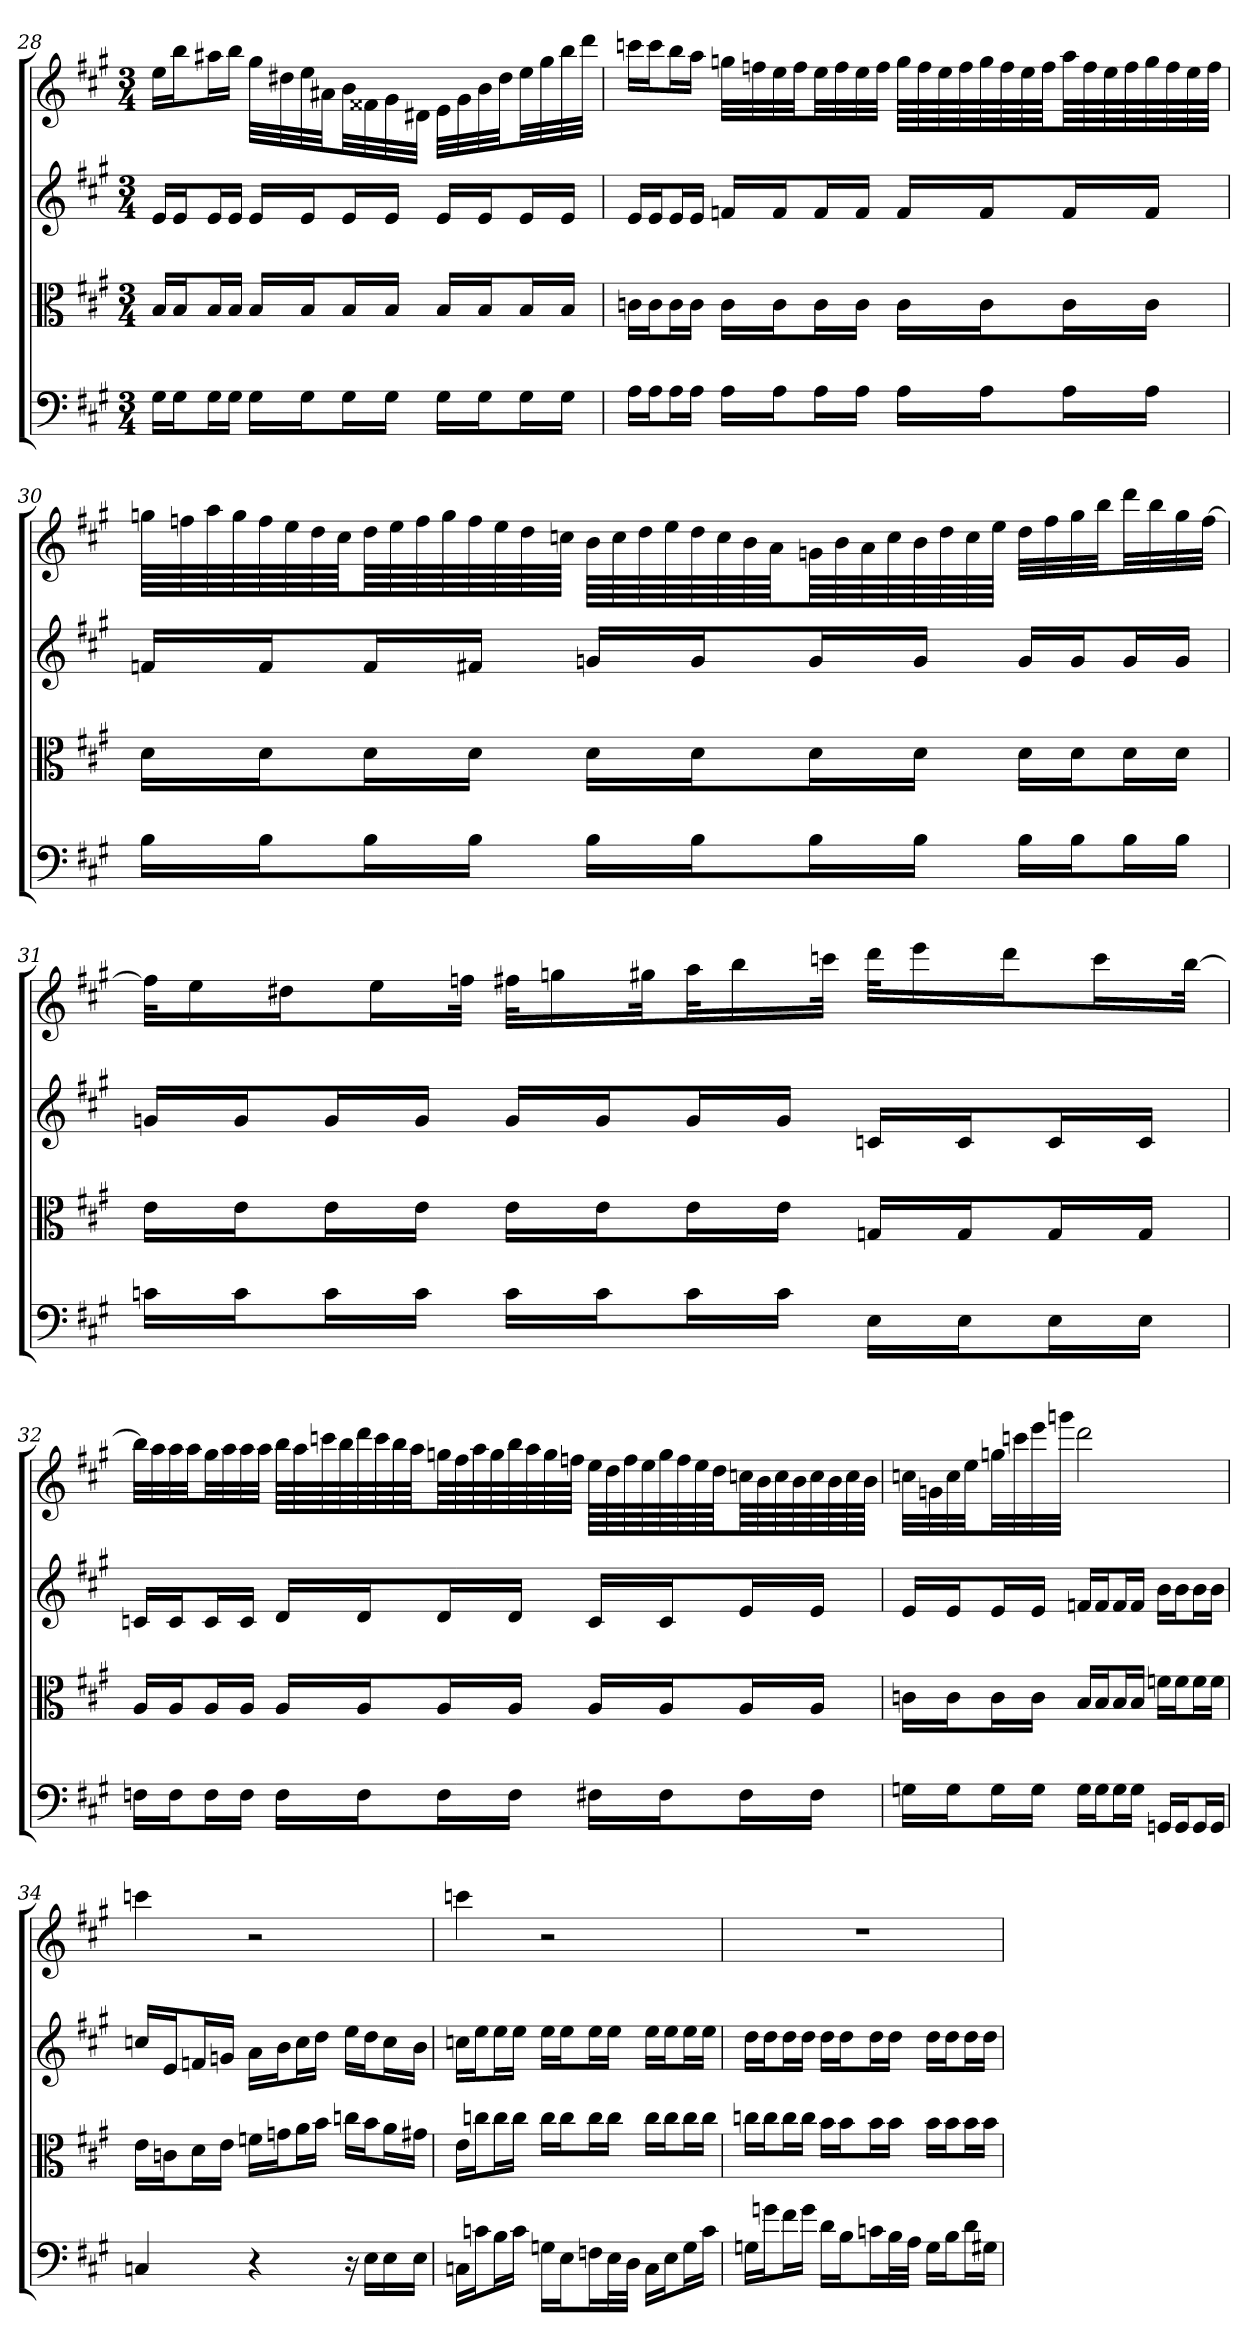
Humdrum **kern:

**kern	**kern	**kern	**kern
*part4	*part3	*part2	*part1
*staff4	*staff3	*staff2	*staff1
*clefF4	*clefC3	*	*
*k[f#c#g#]	*k[f#c#g#]	*k[f#c#g#]	*k[f#c#g#]
*A:	*A:	*A:	*A:
*M3/4	*M3/4	*M3/4	*M3/4
=28	=28	=28	=28
16G#\LL	16B/LL	16eLL	16eeLL
16G#\J	16B/J	16eJ	16bbJ
16G#\L	16B/L	16eL	16aa#XL
16G#\JJ	16B/JJ	16eJJ	16bbJJ
16G#\LL	16B/LL	16eLL	32gg#LLL
.	.	.	32dd#X
16G#\J	16B/J	16eJ	32ee
.	.	.	32a#XJJ
16G#\L	16B/L	16eL	32bLL
.	.	.	32f##X
16G#\JJ	16B/JJ	16eJJ	32g#
.	.	.	32d#XJJJ
16G#\LL	16B/LL	16eLL	32eLLL
.	.	.	32g#
16G#\J	16B/J	16eJ	32b
.	.	.	32dd#JJ
16G#\L	16B/L	16eL	32eeLL
.	.	.	32gg#
16G#\JJ	16B/JJ	16eJJ	32bb
.	.	.	32dddJJJ
=29	=29	=29	=29
16A\LL	16cn\LL	16eLL	16cccnLL
16A\J	16c\J	16eJ	16cccJ
16A\L	16c\L	16eL	16bbL
16A\JJ	16c\JJ	16eJJ	16aaJJ
16A\LL	16c\LL	16fnLL	32ggnLLL
.	.	.	32ffn
16A\J	16c\J	16fJ	32ee
.	.	.	32ffJJ
16A\L	16c\L	16fL	32eeLL
.	.	.	32ff
16A\JJ	16c\JJ	16fJJ	32ee
.	.	.	32ffJJJ
16A\LL	16c\LL	16fLL	64ggLLLL
.	.	.	64ff
.	.	.	64ee
.	.	.	64ff
16A\J	16c\J	16fJ	64gg
.	.	.	64ff
.	.	.	64ee
.	.	.	64ffJJJ
16A\L	16c\L	16fL	64aaLLL
.	.	.	64ff
.	.	.	64ee
.	.	.	64ff
16A\JJ	16c\JJ	16fJJ	64gg
.	.	.	64ff
.	.	.	64ee
.	.	.	64ffJJJJ
=30	=30	=30	=30
16B\LL	16d\LL	16fnLL	64ggnLLLL
.	.	.	64ffn
.	.	.	64aa
.	.	.	64gg
16B\J	16d\J	16fJ	64ff
.	.	.	64ee
.	.	.	64dd
.	.	.	64cc#JJJ
16B\L	16d\L	16fL	64ddLLL
.	.	.	64ee
.	.	.	64ff
.	.	.	64gg
16B\JJ	16d\JJ	16f#XJJ	64ff
.	.	.	64ee
.	.	.	64dd
.	.	.	64ccnJJJJ
16B\LL	16d\LL	16gnLL	64bLLLL
.	.	.	64cc
.	.	.	64dd
.	.	.	64ee
16B\J	16d\J	16gJ	64dd
.	.	.	64cc
.	.	.	64b
.	.	.	64aJJJ
16B\L	16d\L	16gL	64gnLLL
.	.	.	64b
.	.	.	64a
.	.	.	64cc
16B\JJ	16d\JJ	16gJJ	64b
.	.	.	64dd
.	.	.	64cc
.	.	.	64eeJJJJ
16B\LL	16d\LL	16gLL	32ddLLL
.	.	.	32ff
16B\J	16d\J	16gJ	32gg
.	.	.	32bbJJ
16B\L	16d\L	16gL	32dddLL
.	.	.	32bb
16B\JJ	16d\JJ	16gJJ	32gg
.	.	.	[32ffJJJ
=31	=31	=31	=31
16cn\LL	16e\LL	16gnLL	32ffKLL]
.	.	.	16ee
16c\J	16e\J	16gJ	.
.	.	.	16dd#XJ
16c\L	16e\L	16gL	.
.	.	.	16eeL
16c\JJ	16e\JJ	16gJJ	.
.	.	.	32ffnJJk
16c\LL	16e\LL	16gLL	32ff#XKLL
.	.	.	16ggn
16c\J	16e\J	16gJ	.
.	.	.	32gg#XJk
16c\L	16e\L	16gL	32aaKL
.	.	.	16bb
16c\JJ	16e\JJ	16gJJ	.
.	.	.	32cccnJJk
16E\LL	16Gn/LL	16cnLL	32dddKLL
.	.	.	16eee
16E\J	16G/J	16cJ	.
.	.	.	16dddJ
16E\L	16G/L	16cL	.
.	.	.	16cccL
16E\JJ	16G/JJ	16cJJ	.
.	.	.	[32bbJJk
=32	=32	=32	=32
16Fn\LL	16A/LL	16cnLL	32bbLLL]
.	.	.	32aa
16F\J	16A/J	16cJ	32aa
.	.	.	32aaJJ
16F\L	16A/L	16cL	32gg#LL
.	.	.	32aa
16F\JJ	16A/JJ	16cJJ	32aa
.	.	.	32aaJJJ
16F\LL	16A/LL	16dLL	64bbLLLL
.	.	.	64aa
.	.	.	64cccn
.	.	.	64bb
16F\J	16A/J	16dJ	64ddd
.	.	.	64ccc
.	.	.	64bb
.	.	.	64aaJJJ
16F\L	16A/L	16dL	64ggnLLL
.	.	.	64ff#
.	.	.	64aa
.	.	.	64gg
16F\JJ	16A/JJ	16dJJ	64bb
.	.	.	64aa
.	.	.	64gg
.	.	.	64ffnJJJJ
16F#X\LL	16A/LL	16cLL	64eeLLLL
.	.	.	64dd
.	.	.	64ff
.	.	.	64ee
16F#\J	16A/J	16cJ	64gg
.	.	.	64ff
.	.	.	64ee
.	.	.	64ddJJJ
16F#\L	16A/L	16eL	64ccnLLL
.	.	.	64b
.	.	.	64cc
.	.	.	64b
16F#\JJ	16A/JJ	16eJJ	64cc
.	.	.	64b
.	.	.	64cc
.	.	.	64bJJJJ
=33	=33	=33	=33
16Gn\LL	16cn\LL	16eLL	32ccnLLL
.	.	.	32gn
16G\J	16c\J	16eJ	32cc
.	.	.	32eeJJ
16G\L	16c\L	16eL	32ggnLL
.	.	.	32cccn
16G\JJ	16c\JJ	16eJJ	32eee
.	.	.	32gggnJJJ
16G\LL	16B/LL	16fnLL	2ddd
16G\J	16B/J	16fJ	.
16G\L	16B/L	16fL	.
16G\JJ	16B/JJ	16fJJ	.
16GGn/LL	16fn\LL	16bLL	.
16GG/J	16f\J	16bJ	.
16GG/L	16f\L	16bL	.
16GG/JJ	16f\JJ	16bJJ	.
=34	=34	=34	=34
4Cn	16e\LL	16ccnLL	4cccn
.	16cn\J	16eJ	.
.	16d\L	16fnL	.
.	16e\JJ	16gnJJ	.
4r	16fn\LL	16aLL	2r
.	16gn\J	16bJ	.
.	16a\L	16ccL	.
.	16b\JJ	16ddJJ	.
16r	16ccn\LL	16eeLL	.
16E\LL	16b\J	16ddJ	.
16E\	16a\L	16ccL	.
16E\JJ	16g#X\JJ	16bJJ	.
=35	=35	=35	=35
16Cn\LL	16e\LL	16ccnLL	4cccn
16cn\J	16ccn\J	16eeJ	.
16B\L	16cc\L	16eeL	.
16c\JJ	16cc\JJ	16eeJJ	.
16Gn\LL	16cc\LL	16eeLL	2r
16E\J	16cc\J	16eeJ	.
16Fn\L	16cc\L	16eeL	.
32E\L	16cc\JJ	16eeJJ	.
32D\JJJ	.	.	.
16C\LL	16cc\LL	16eeLL	.
16E\J	16cc\J	16eeJ	.
16G\L	16cc\L	16eeL	.
16c\JJ	16cc\JJ	16eeJJ	.
=36	=36	=36	=36
16Gn\LL	16ccn\LL	16ddLL	2.r
16gn\J	16cc\J	16ddJ	.
16f#\L	16cc\L	16ddL	.
16g\JJ	16cc\JJ	16ddJJ	.
16d\LL	16b\LL	16ddLL	.
16B\J	16b\J	16ddJ	.
16cn\L	16b\L	16ddL	.
32B\L	16b\JJ	16ddJJ	.
32A\JJJ	.	.	.
16G\LL	16b\LL	16ddLL	.
16B\J	16b\J	16ddJ	.
16d\L	16b\L	16ddL	.
16G#X\JJ	16b\JJ	16ddJJ	.
=	=	=	=
*-	*-	*-	*-
